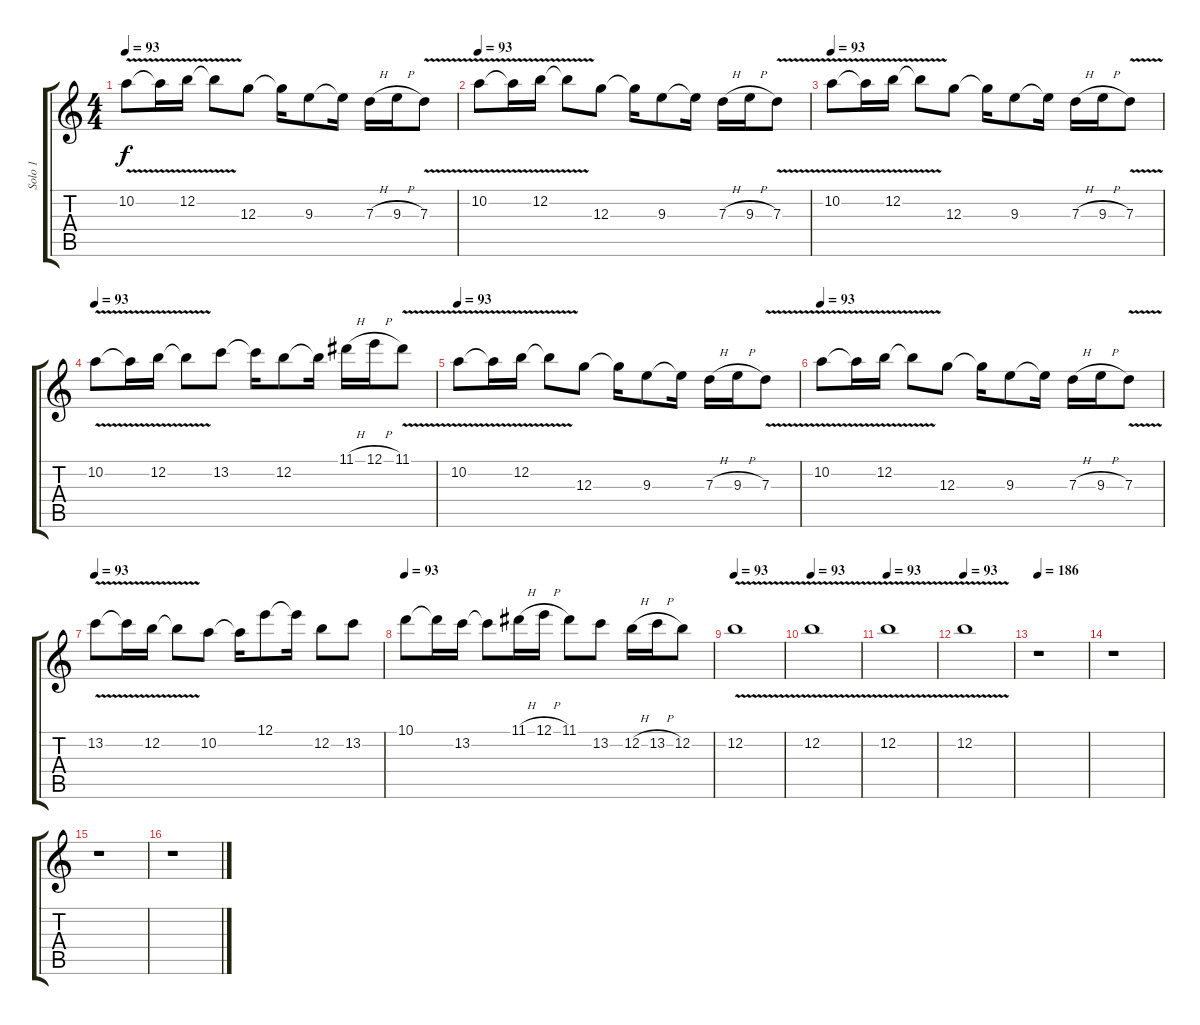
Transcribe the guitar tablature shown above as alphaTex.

\track ("Solo 1" "Solo 1") {instrument distortionguitar}
\staff {score tabs}
\tuning (E4 B3 G3 D3 A2 E2) {hide}
\ts (4 4)
\tempo 93
\clef g2
\ks c
10.2{v}.8{dy f} 10.2{t}.16 12.2{v}.16 12.2{t}.8 12.3.8 12.3{t}.16 9.3.8 9.3{t}.16 7.3{h}.16 9.3{h}.16 7.3{v}.8 |
\tempo 93
10.2{v}.8 10.2{t}.16 12.2{v}.16 12.2{t}.8 12.3.8 12.3{t}.16 9.3.8 9.3{t}.16 7.3{h}.16 9.3{h}.16 7.3{v}.8 |
\tempo 93
10.2{v}.8 10.2{t}.16 12.2{v}.16 12.2{t}.8 12.3.8 12.3{t}.16 9.3.8 9.3{t}.16 7.3{h}.16 9.3{h}.16 7.3{v}.8 |
\tempo 93
10.2{v}.8 10.2{t}.16 12.2{v}.16 12.2{t}.8 13.2.8 13.2{t}.16 12.2.8 12.2{t}.16 11.1{h}.16 12.1{h}.16 11.1{v}.8 |
\tempo 93
10.2{v}.8 10.2{t}.16 12.2{v}.16 12.2{t}.8 12.3.8 12.3{t}.16 9.3.8 9.3{t}.16 7.3{h}.16 9.3{h}.16 7.3{v}.8 |
\tempo 93
10.2{v}.8 10.2{t}.16 12.2{v}.16 12.2{t}.8 12.3.8 12.3{t}.16 9.3.8 9.3{t}.16 7.3{h}.16 9.3{h}.16 7.3{v}.8 |
\tempo 93
13.2{v}.8 13.2{t}.16 12.2{v}.16 12.2{t}.8 10.2.8 10.2{t}.16 12.1.8 12.1{t}.16 12.2.8 13.2.8 |
\tempo 93
10.1.8 10.1{t}.16 13.2.16 13.2{t}.8 11.1{h}.16 12.1{h}.16 11.1.8 13.2.8 12.2{h}.16 13.2{h}.16 12.2.8 |
\tempo 93
12.2{v}.1 |
\tempo 93
12.2{v}.1 |
\tempo 93
12.2{v}.1 |
\tempo 93
12.2{v}.1 |
\tempo 186
r.1 |
r.1 |
r.1 |
r.1
